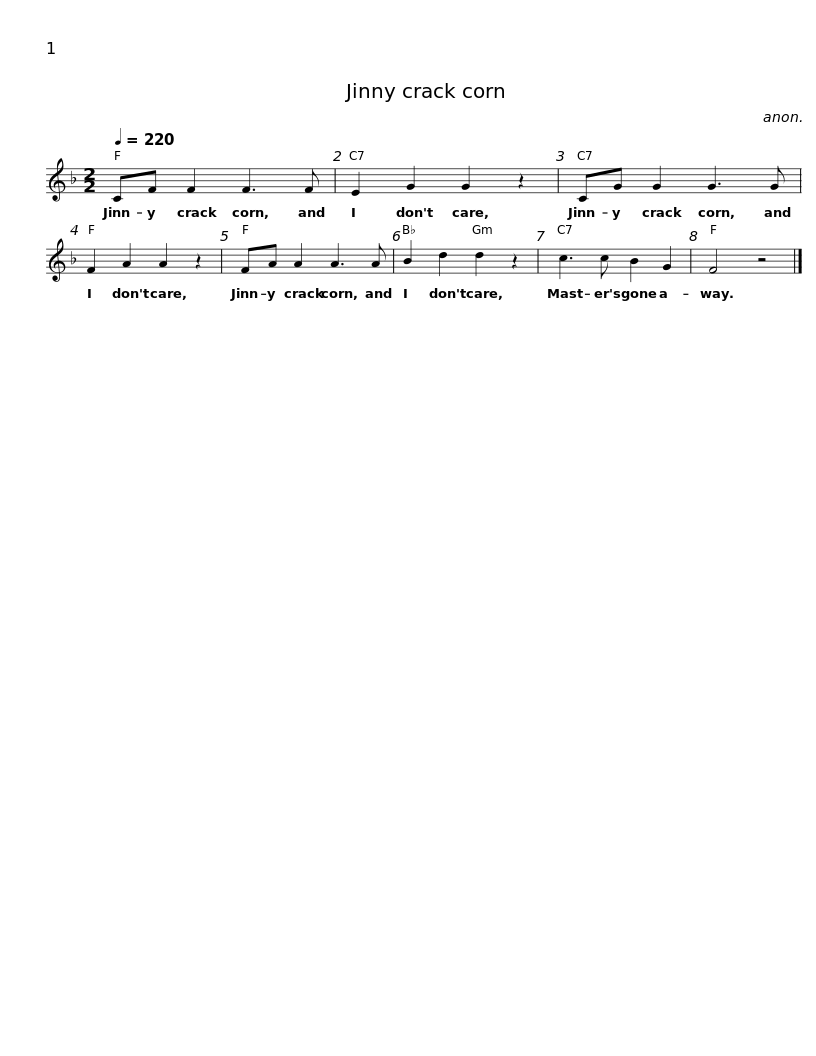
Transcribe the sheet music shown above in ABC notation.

X:1
L:1/8
Q:1/4=220
M:2/2
I:linebreak $
K:F
V:1 treble
V:1
 CF F2 F3 F | E2 G2 G2 z2 | CG G2 G3 G | F2 A2 A2 z2 |$ FA A2 A3 A | %5
 B2 d2 d2 z2 | c3 c B2 G2 | F4 z4 |] %8
